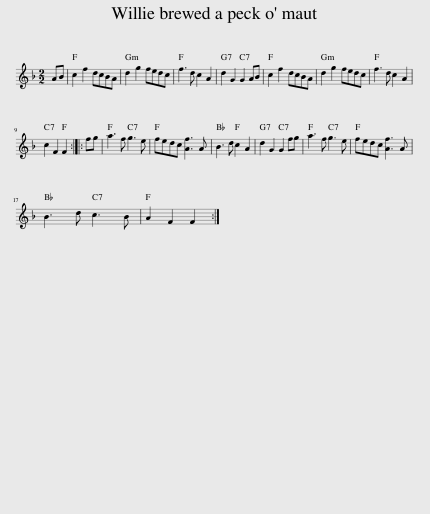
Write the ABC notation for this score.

X:1
L:1/8
M:2/2
I:linebreak $
K:F
V:1 treble
V:1
 AB | c2 f2 dcBA | d2 g2 fedc | f3 d c2 A2 | d2 G2 G2 AB | %5
 c2 f2 dcBA | d2 g2 fedc | f3 d c2 A2 |$ c2 F2 F2 :: fg | %10
 a3 f g3 e | fedc [Af]3 A | B3 d c2 A2 | d2 G2 G2 fg | a3 f g3 e | %15
 fedc [Af]3 A |$ B3 d c3 B | A2 F2 F2 :| %18
